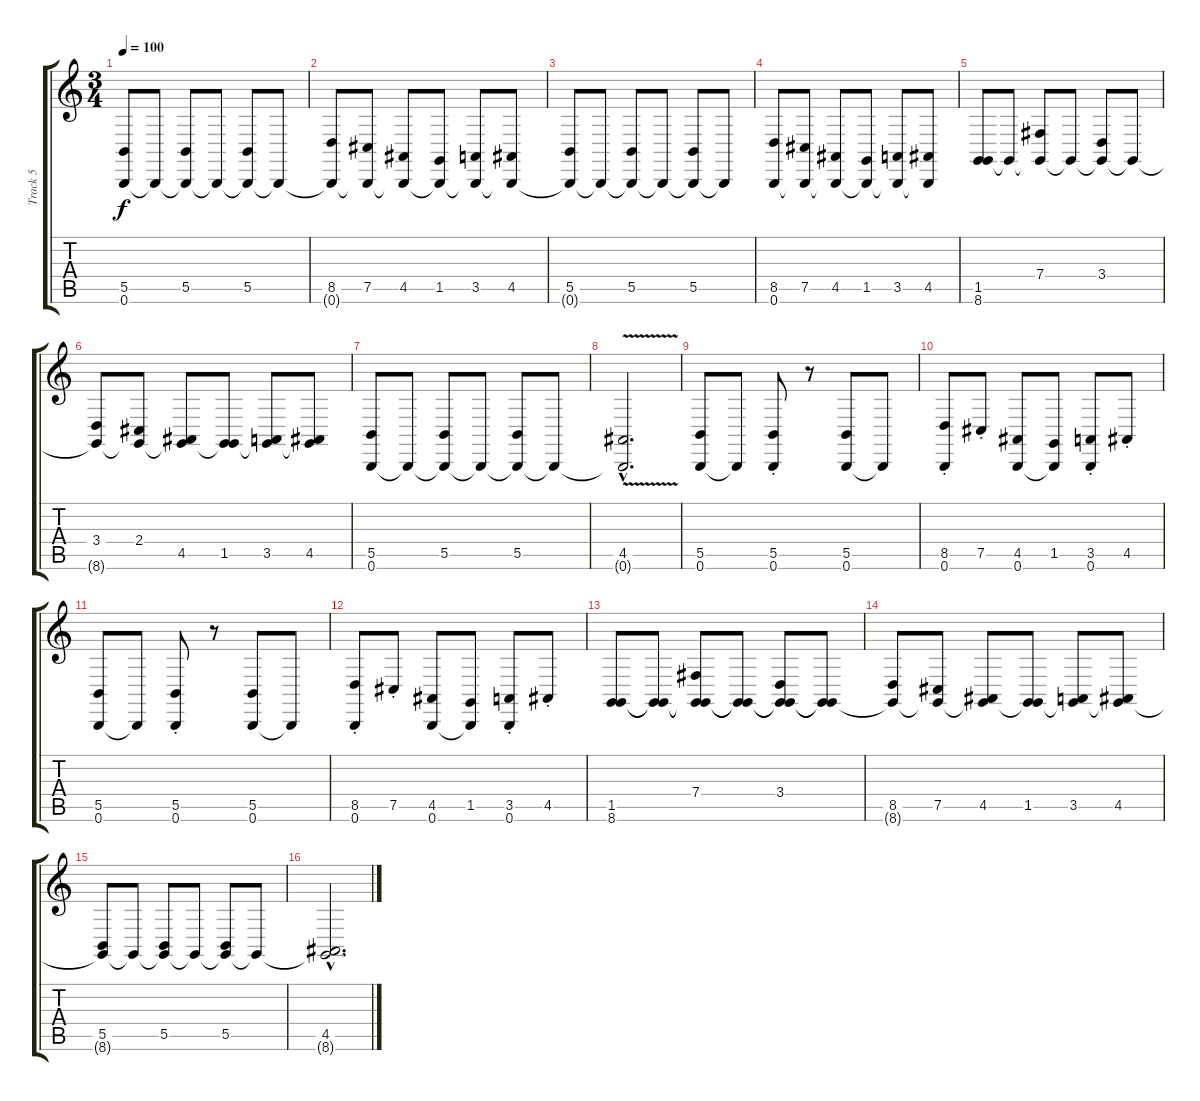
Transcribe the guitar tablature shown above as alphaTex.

\track ("Track 5" "Track 5") {instrument stringensemble1}
\staff {score tabs}
\tuning (Db4 Ab3 E3 B2 Gb2 B1) {hide}
\ts (3 4)
\tempo 100
\clef g2
\ks c
(5.5 0.6).8{dy f} 0.6{t}.8 (5.5 0.6{t}).8 0.6{t}.8 (5.5 0.6{t}).8 0.6{t}.8 |
(8.5 0.6{t}).8 (7.5 0.6{t}).8 (4.5 0.6{t}).8 (1.5 0.6{t}).8 (3.5 0.6{t}).8 (4.5 0.6{t}).8 |
(5.5 0.6{t}).8 0.6{t}.8 (5.5 0.6{t}).8 0.6{t}.8 (5.5 0.6{t}).8 0.6{t}.8 |
(8.5 0.6).8 (7.5 0.6{t}).8 (4.5 0.6{t}).8 (1.5 0.6{t}).8 (3.5 0.6{t}).8 (4.5 0.6{t}).8 |
(1.5 8.6).8 8.6{t}.8 (7.4 8.6{t}).8 8.6{t}.8 (3.4 8.6{t}).8 8.6{t}.8 |
(3.4 8.6{t}).8 (2.4 8.6{t}).8 (4.5 8.6{t}).8 (1.5 8.6{t}).8 (3.5 8.6{t}).8 (4.5 8.6{t}).8 |
(5.5 0.6).8 0.6{t}.8 (5.5 0.6{t}).8 0.6{t}.8 (5.5 0.6{t}).8 0.6{t}.8 |
(4.5{v hac} 0.6{hac t}).2{d} |
(5.5 0.6).8 0.6{t}.8 (5.5{st} 0.6{st}).8 r.8 (5.5 0.6).8 0.6{t}.8 |
(8.5{st} 0.6{st}).8 7.5{st}.8 (4.5 0.6).8 (1.5 0.6{t}).8 (3.5{st} 0.6{st}).8 4.5{st}.8 |
(5.5 0.6).8 0.6{t}.8 (5.5{st} 0.6{st}).8 r.8 (5.5 0.6).8 0.6{t}.8 |
(8.5{st} 0.6{st}).8 7.5{st}.8 (4.5 0.6).8 (1.5 0.6{t}).8 (3.5{st} 0.6{st}).8 4.5{st}.8 |
(1.5 8.6).8 (1.5{t} 8.6{t}).8 (7.4 1.5{t} 8.6{t}).8 (1.5{t} 8.6{t}).8 (3.4 1.5{t} 8.6{t}).8 (1.5{t} 8.6{t}).8 |
(8.5 8.6{t}).8 (7.5 8.6{t}).8 (4.5 8.6{t}).8 (1.5 8.6{t}).8 (3.5 8.6{t}).8 (4.5 8.6{t}).8 |
(5.5 8.6{t}).8 8.6{t}.8 (5.5 8.6{t}).8 8.6{t}.8 (5.5 8.6{t}).8 8.6{t}.8 |
(4.5{hac} 8.6{hac t}).2{d}
